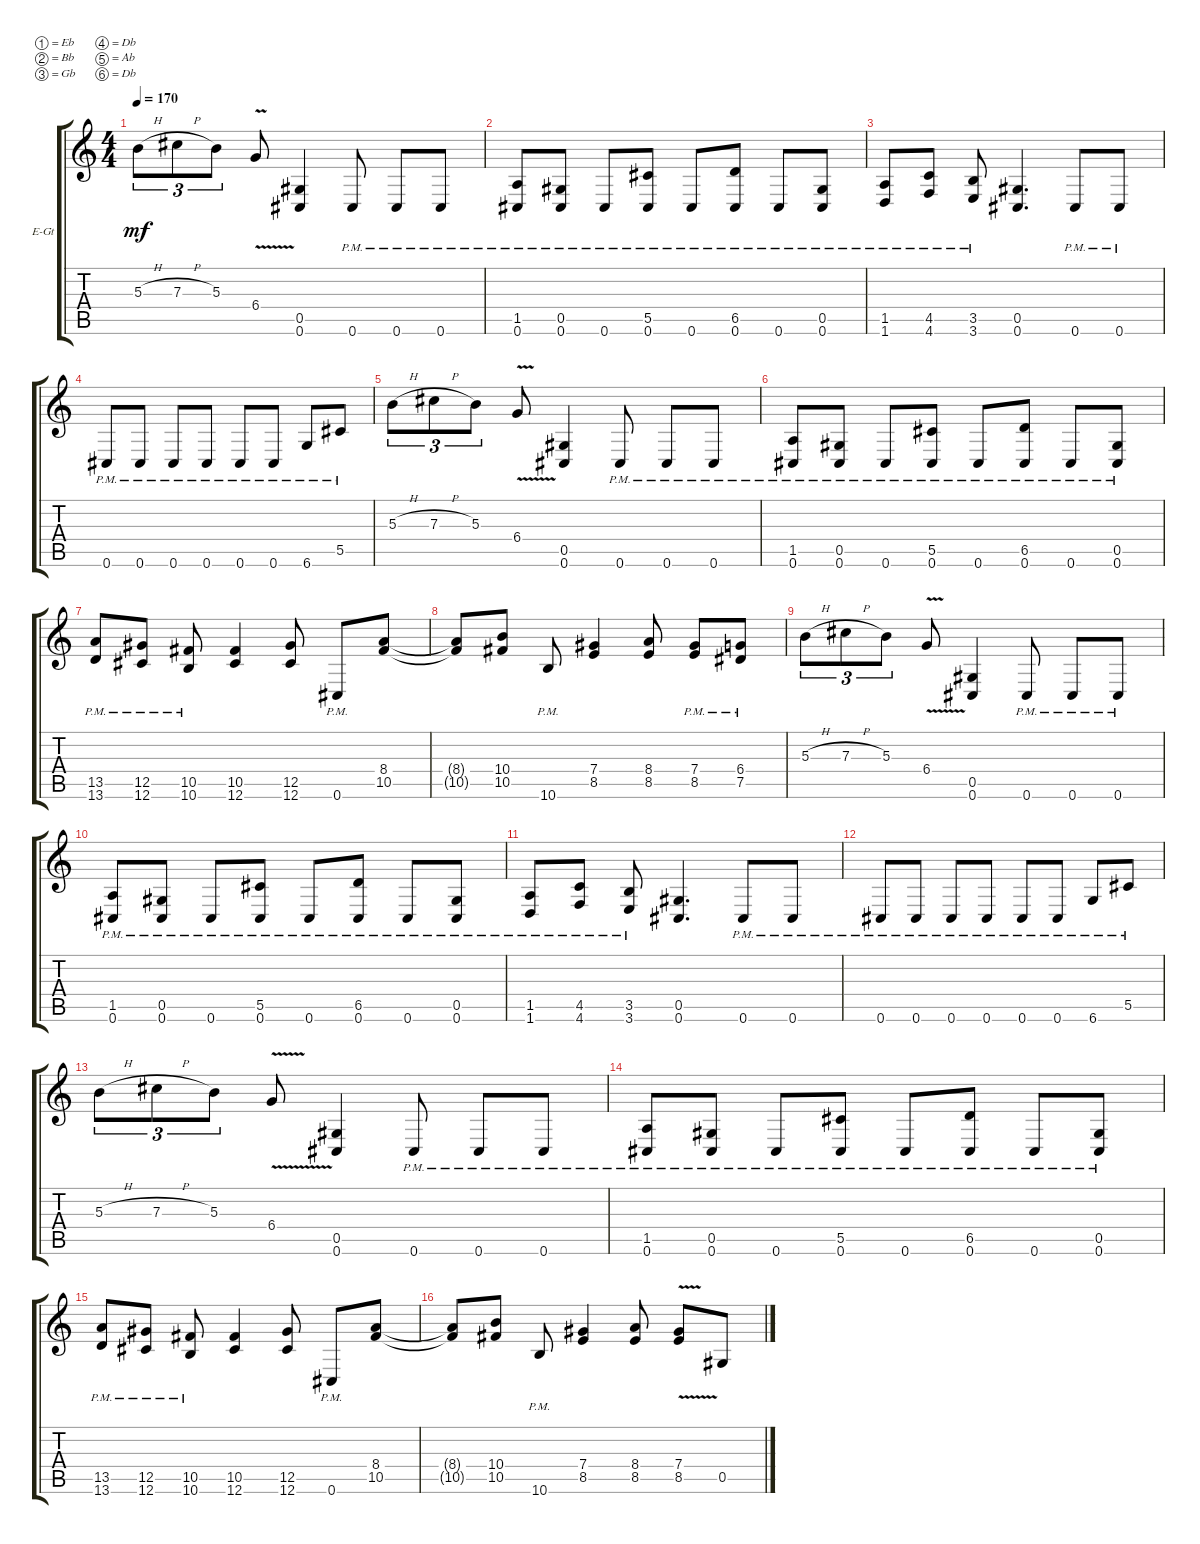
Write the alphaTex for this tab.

\defaultSystemsLayout 4
\bracketExtendMode groupsimilarinstruments
\firstSystemTrackNameOrientation horizontal
\otherSystemsTrackNameOrientation horizontal
\track ("Electric Guitar" "E-Gt") {instrument distortionguitar}
\staff {score tabs}
\tuning (Eb4 Bb3 Gb3 Db3 Ab2 Db2)
\ts (4 4)
\tempo 170
\clef g2
\ks c
5.3{h}.8{tu (3 2) dy mf instrument distortionguitar} 7.3{h}.8{tu (3 2)} 5.3.8{tu (3 2)} 6.4{v}.8 (0.6 0.5).4 0.6{pm}.8 0.6{pm}.8 0.6{pm}.8 |
(0.6{pm} 1.5).8 (0.6{pm} 0.5).8 0.6{pm}.8 (0.6{pm} 5.5).8 0.6{pm}.8 (0.6{pm} 6.5).8 0.6{pm}.8 (0.6{pm} 0.5{pm}).8 |
(1.6{pm} 1.5{pm}).8 (4.6{pm} 4.5{pm}).8 (3.6{pm} 3.5{pm}).8 (0.6 0.5).4{d} 0.6{pm}.8 0.6{pm}.8 |
0.6{pm}.8 0.6{pm}.8 0.6{pm}.8 0.6{pm}.8 0.6{pm}.8 0.6{pm}.8 6.6{pm}.8 5.5{pm}.8 |
5.3{h}.8{tu (3 2)} 7.3{h}.8{tu (3 2)} 5.3.8{tu (3 2)} 6.4{v}.8 (0.6 0.5).4 0.6{pm}.8 0.6{pm}.8 0.6{pm}.8 |
(0.6{pm} 1.5).8 (0.6{pm} 0.5).8 0.6{pm}.8 (0.6{pm} 5.5).8 0.6{pm}.8 (0.6{pm} 6.5).8 0.6{pm}.8 (0.6{pm} 0.5{pm}).8 |
(13.6{pm} 13.5).8 (12.6{pm} 12.5).8 (10.6{pm} 10.5).8 (12.6 10.5).4 (12.6 12.5).8 0.6{pm}.8 (10.5 8.4).8 |
(10.5{t} 8.4{t}).8 (10.5 10.4).8 10.6{pm}.8 (8.5 7.4).4 (8.5 8.4).8 (8.5{pm} 7.4{pm}).8 (6.4{pm} 7.5{pm}).8 |
5.3{h}.8{tu (3 2)} 7.3{h}.8{tu (3 2)} 5.3.8{tu (3 2)} 6.4{v}.8 (0.6 0.5).4 0.6{pm}.8 0.6{pm}.8 0.6{pm}.8 |
(0.6{pm} 1.5).8 (0.6{pm} 0.5).8 0.6{pm}.8 (0.6{pm} 5.5).8 0.6{pm}.8 (0.6{pm} 6.5).8 0.6{pm}.8 (0.6{pm} 0.5{pm}).8 |
(1.6{pm} 1.5{pm}).8 (4.6{pm} 4.5{pm}).8 (3.6{pm} 3.5{pm}).8 (0.6 0.5).4{d} 0.6{pm}.8 0.6{pm}.8 |
0.6{pm}.8 0.6{pm}.8 0.6{pm}.8 0.6{pm}.8 0.6{pm}.8 0.6{pm}.8 6.6{pm}.8 5.5{pm}.8 |
5.3{h}.8{tu (3 2)} 7.3{h}.8{tu (3 2)} 5.3.8{tu (3 2)} 6.4{v}.8 (0.6 0.5).4 0.6{pm}.8 0.6{pm}.8 0.6{pm}.8 |
(0.6{pm} 1.5).8 (0.6{pm} 0.5).8 0.6{pm}.8 (0.6{pm} 5.5).8 0.6{pm}.8 (0.6{pm} 6.5).8 0.6{pm}.8 (0.6{pm} 0.5{pm}).8 |
(13.6{pm} 13.5).8 (12.6{pm} 12.5).8 (10.6{pm} 10.5).8 (12.6 10.5).4 (12.6 12.5).8 0.6{pm}.8 (10.5 8.4).8 |
(10.5{t} 8.4{t}).8 (10.5 10.4).8 10.6{pm}.8 (8.5 7.4).4 (8.5 8.4).8 (8.5{v} 7.4{v}).8 0.5.8
